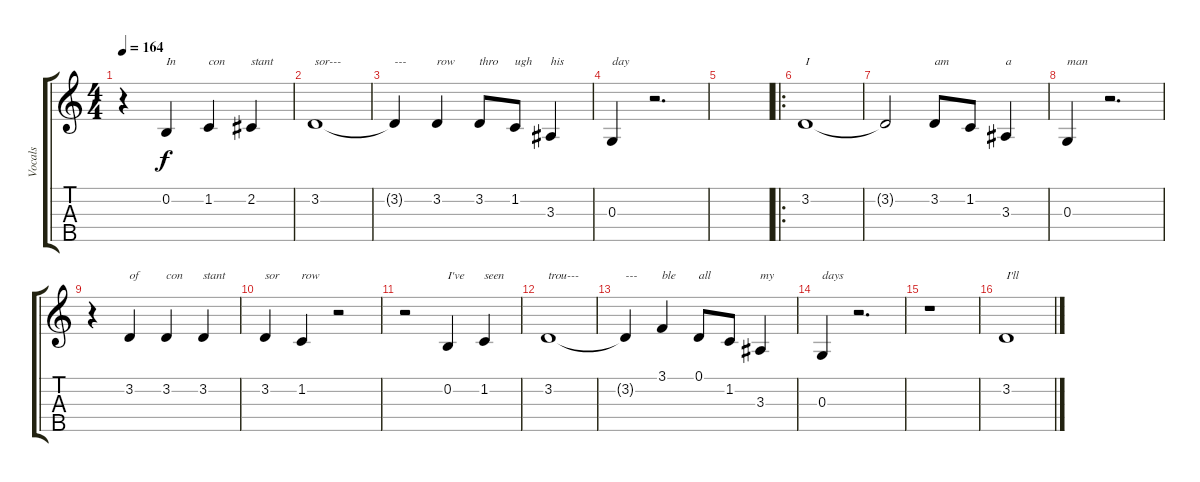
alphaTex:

\track ("Vocals" "Vocals") {instrument lead1square}
\staff {score tabs}
\tuning (D4 B3 G3 D3 G4) {hide}
\ts (4 4)
\tempo 164
\clef g2
\ks c
r.4{dy f instrument lead1square} 0.2.4{txt "In"} 1.2.4{txt "con"} 2.2.4{txt "stant"} |
3.2.1{txt "sor---"} |
3.2{t}.4{txt "---"} 3.2.4{txt "row"} 3.2.8{txt "thro"} 1.2.8{txt "ugh"} 3.3.4{txt "his"} |
0.3.4{txt "day"} r.2{d} |
|
\ro
3.2.1{txt "I"} |
3.2{t}.2 3.2.8{txt "am"} 1.2.8 3.3.4{txt "a"} |
0.3.4{txt "man"} r.2{d} |
r.4 3.2.4{txt "of"} 3.2.4{txt "con"} 3.2.4{txt "stant"} |
3.2.4{txt "sor"} 1.2.4{txt "row"} r.2 |
r.2 0.2.4{txt "I've"} 1.2.4{txt "seen"} |
3.2.1{txt "trou---"} |
3.2{t}.4{txt "---"} 3.1.4{txt "ble"} 0.1.8{txt "all"} 1.2.8 3.3.4{txt "my"} |
0.3.4{txt "days"} r.2{d} |
r.1 |
3.2.1{txt "I'll"}
